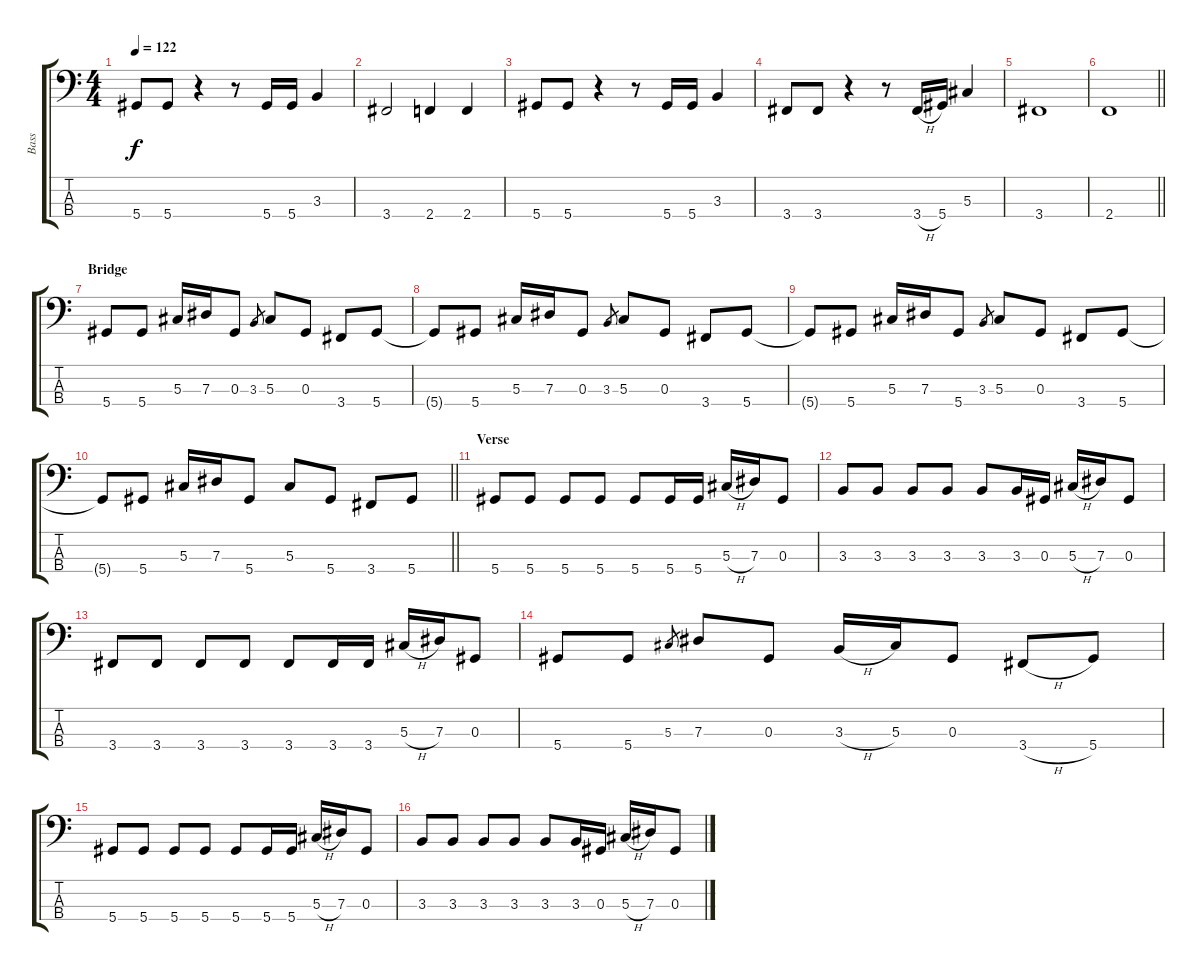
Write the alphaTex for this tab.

\track ("Bass" "Bass") {instrument electricbassfinger}
\staff {score tabs}
\tuning (Gb2 Db2 Ab1 Eb1) {hide}
\ts (4 4)
\tempo 122
\clef f4
\ks c
5.4.8{dy f} 5.4.8 r.4 r.8 5.4.16 5.4.16 3.3.4 |
3.4.2 2.4.4 2.4.4 |
5.4.8 5.4.8 r.4 r.8 5.4.16 5.4.16 3.3.4 |
3.4.8 3.4.8 r.4 r.8 3.4{h}.16 5.4.16 5.3.4 |
3.4.1 |
\barLineRight lightlight
2.4.1 |
\section ("" "Bridge")
5.4.8 5.4.8 5.3.16 7.3.16 0.3.8 3.3.8{gr} 5.3.8 0.3.8 3.4.8 5.4.8 |
5.4{t}.8 5.4.8 5.3.16 7.3.16 0.3.8 3.3.8{gr} 5.3.8 0.3.8 3.4.8 5.4.8 |
5.4{t}.8 5.4.8 5.3.16 7.3.16 5.4.8 3.3.8{gr} 5.3.8 0.3.8 3.4.8 5.4.8 |
\barLineRight lightlight
5.4{t}.8 5.4.8 5.3.16 7.3.16 5.4.8 5.3.8 5.4.8 3.4.8 5.4.8 |
\section ("" "Verse")
5.4.8 5.4.8 5.4.8 5.4.8 5.4.8 5.4.16 5.4.16 5.3{h}.16 7.3.16 0.3.8 |
3.3.8 3.3.8 3.3.8 3.3.8 3.3.8 3.3.16 0.3.16 5.3{h}.16 7.3.16 0.3.8 |
3.4.8 3.4.8 3.4.8 3.4.8 3.4.8 3.4.16 3.4.16 5.3{h}.16 7.3.16 0.3.8 |
5.4.8 5.4.8 5.3.8{gr} 7.3.8 0.3.8 3.3{h}.16 5.3.16 0.3.8 3.4{h}.8 5.4.8 |
5.4.8 5.4.8 5.4.8 5.4.8 5.4.8 5.4.16 5.4.16 5.3{h}.16 7.3.16 0.3.8 |
3.3.8 3.3.8 3.3.8 3.3.8 3.3.8 3.3.16 0.3.16 5.3{h}.16 7.3.16 0.3.8
